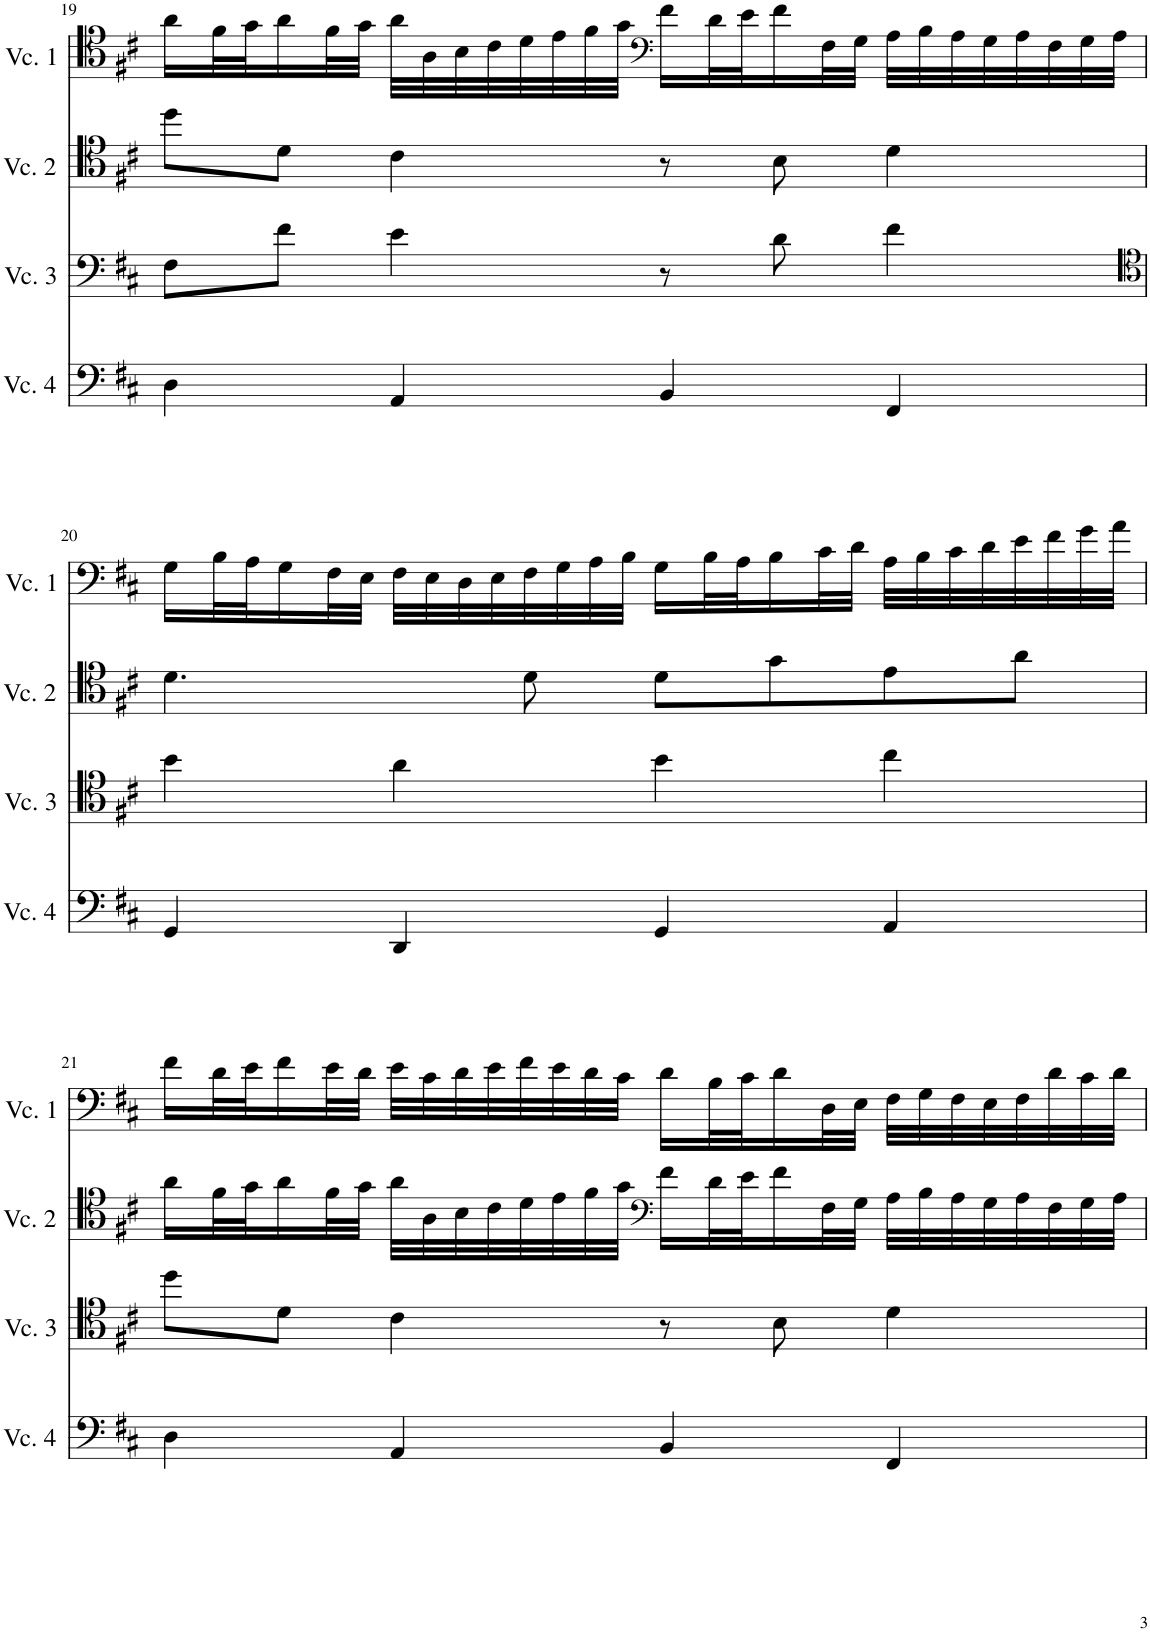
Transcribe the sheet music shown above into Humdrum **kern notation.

**kern	**kern	**kern	**kern
*part4	*part3	*part2	*part1
*staff4	*staff3	*staff2	*staff1
*I"Cello 4	*I"Cello 3	*I"Cello 2	*I"Cello 1
!!LO:PB:g=z
*clefF4	*clefF4	*clefC4	*clefC4
*k[f#c#]	*k[f#c#]	*k[f#c#]	*k[f#c#]
*M4/4	*M4/4	*M4/4	*M4/4
*met(c)	*met(c)	*met(c)	*met(c)
=19	=19	=19	=19
4D\	8F#\L	8dd\L	16a\LL
.	.	.	32f#\L
.	.	.	32g\J
.	8f#\J	8d\J	16a\
.	.	.	32f#\L
.	.	.	32g\JJJ
4AA/	4e\	4c#\	32a\LLL
.	.	.	32A\
.	.	.	32B\
.	.	.	32c#\
.	.	.	32d\
.	.	.	32e\
.	.	.	32f#\
.	.	.	32g\JJJ
*	*	*	*clefF4
4BB/	8r	8r	16f#\LL
.	.	.	32d\L
.	.	.	32e\J
.	8d\	8B\	16f#\
.	.	.	32F#\L
.	.	.	32G\JJJ
4FF#/	4f#\	4d\	32A\LLL
.	.	.	32B\
.	.	.	32A\
.	.	.	32G\
.	.	.	32A\
.	.	.	32F#\
.	.	.	32G\
.	.	.	32A\JJJ
!!LO:LB:g=z
=20	=20	=20	=20
*	*clefC4	*	*
4GG/	4b\	4.d\	16G\LL
.	.	.	32B\L
.	.	.	32A\J
.	.	.	16G\
.	.	.	32F#\L
.	.	.	32E\JJJ
4DD/	4a\	.	32F#\LLL
.	.	.	32E\
.	.	.	32D\
.	.	.	32E\
.	.	8d\	32F#\
.	.	.	32G\
.	.	.	32A\
.	.	.	32B\JJJ
4GG/	4b\	8d\L	16G\LL
.	.	.	32B\L
.	.	.	32A\J
.	.	8g\	16B\
.	.	.	32c#\L
.	.	.	32d\JJJ
4AA/	4cc#\	8e\	32A\LLL
.	.	.	32B\
.	.	.	32c#\
.	.	.	32d\
.	.	8a\J	32e\
.	.	.	32f#\
.	.	.	32g\
.	.	.	32a\JJJ
!!LO:LB:g=z
=21	=21	=21	=21
4D\	8dd\L	16a\LL	16f#\LL
.	.	32f#\L	32d\L
.	.	32g\J	32e\J
.	8d\J	16a\	16f#\
.	.	32f#\L	32e\L
.	.	32g\JJJ	32d\JJJ
4AA/	4c#\	32a\LLL	32e\LLL
.	.	32A\	32c#\
.	.	32B\	32d\
.	.	32c#\	32e\
.	.	32d\	32f#\
.	.	32e\	32e\
.	.	32f#\	32d\
.	.	32g\JJJ	32c#\JJJ
*	*	*clefF4	*
4BB/	8r	16f#\LL	16d\LL
.	.	32d\L	32B\L
.	.	32e\J	32c#\J
.	8B\	16f#\	16d\
.	.	32F#\L	32D\L
.	.	32G\JJJ	32E\JJJ
4FF#/	4d\	32A\LLL	32F#\LLL
.	.	32B\	32G\
.	.	32A\	32F#\
.	.	32G\	32E\
.	.	32A\	32F#\
.	.	32F#\	32d\
.	.	32G\	32c#\
.	.	32A\JJJ	32d\JJJ
=	=	=	=
*-	*-	*-	*-
